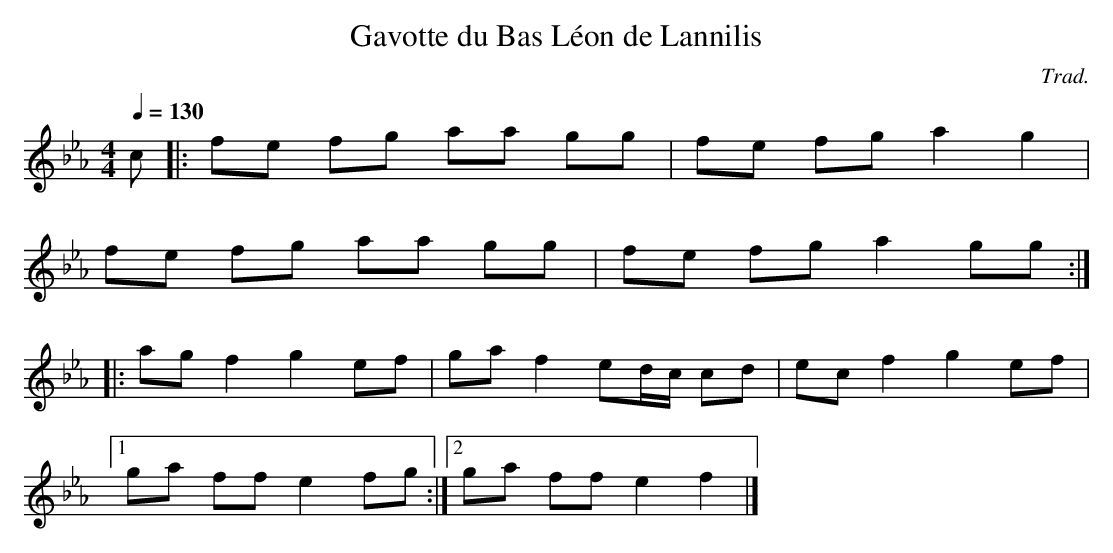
X:1
T:Gavotte du Bas Léon de Lannilis
C:Trad.
M:4/4
L:1/8
Q:1/4=130
K:Eb
c |: fe fg aa gg | fe fg a2 g2 |
fe fg aa gg | fe fg a2 gg ::
ag f2 g2 ef |ga f2 ed/2c/2 cd |ec f2 g2 ef |1
ga ff e2 fg :|2 ga ff e2 f2 |]
